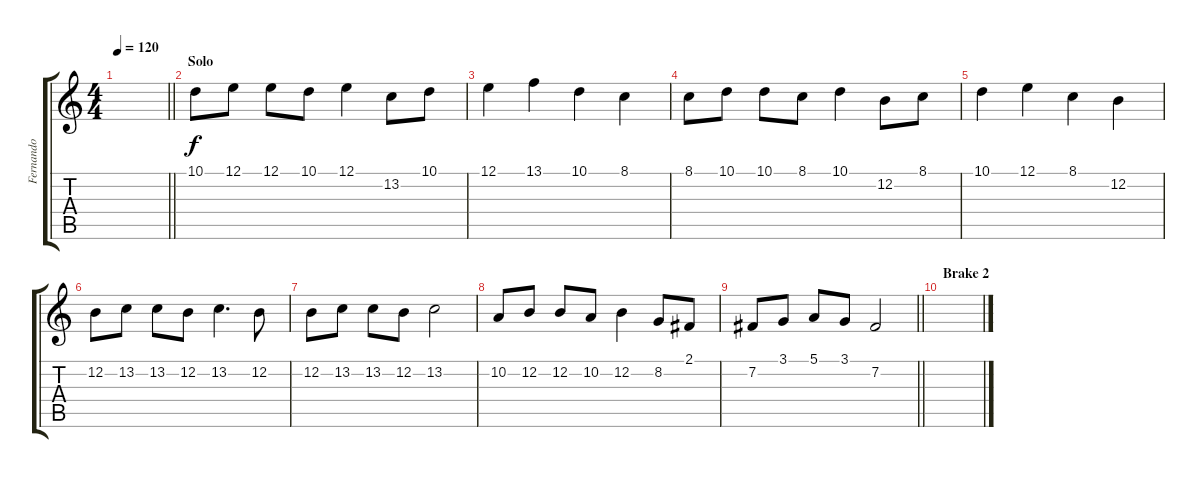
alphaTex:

\track ("Fernando" "Fernando") {instrument acousticgrandpiano}
\staff {score tabs}
\tuning (E4 B3 G3 D3 A2 E2) {hide}
\ts (4 4)
\tempo 120
\clef g2
\barLineRight lightlight
\ks c
|
\section ("" "Solo")
10.1.8 12.1.8 12.1.8 10.1.8 12.1.4 13.2.8 10.1.8 |
12.1.4 13.1.4 10.1.4 8.1.4 |
8.1.8 10.1.8 10.1.8 8.1.8 10.1.4 12.2.8 8.1.8 |
10.1.4 12.1.4 8.1.4 12.2.4 |
12.2.8 13.2.8 13.2.8 12.2.8 13.2.4{d} 12.2.8 |
12.2.8 13.2.8 13.2.8 12.2.8 13.2.2 |
10.2.8 12.2.8 12.2.8 10.2.8 12.2.4 8.2.8 2.1.8 |
\barLineRight lightlight
7.2.8 3.1.8 5.1.8 3.1.8 7.2.2 |
\section ("" "Brake 2")
